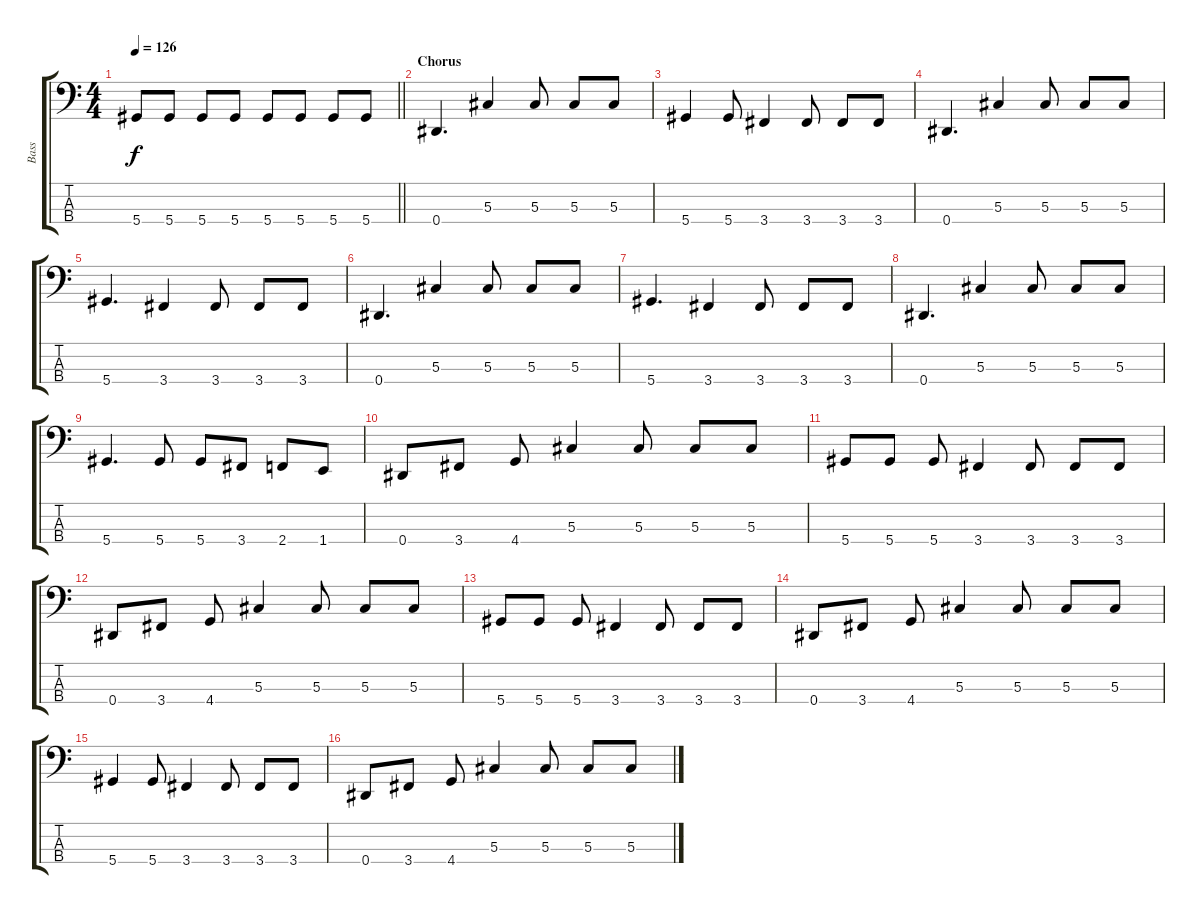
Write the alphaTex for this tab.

\track ("Bass" "Bass") {instrument electricbassfinger}
\staff {score tabs}
\tuning (Gb2 Db2 Ab1 Eb1) {hide}
\ts (4 4)
\tempo 126
\clef f4
\barLineRight lightlight
\ks c
5.4.8{dy f} 5.4.8 5.4.8 5.4.8 5.4.8 5.4.8 5.4.8 5.4.8 |
\section ("" "Chorus")
0.4.4{d} 5.3.4 5.3.8 5.3.8 5.3.8 |
5.4.4 5.4.8 3.4.4 3.4.8 3.4.8 3.4.8 |
0.4.4{d} 5.3.4 5.3.8 5.3.8 5.3.8 |
5.4.4{d} 3.4.4 3.4.8 3.4.8 3.4.8 |
0.4.4{d} 5.3.4 5.3.8 5.3.8 5.3.8 |
5.4.4{d} 3.4.4 3.4.8 3.4.8 3.4.8 |
0.4.4{d} 5.3.4 5.3.8 5.3.8 5.3.8 |
5.4.4{d} 5.4.8 5.4.8 3.4.8 2.4.8 1.4.8 |
0.4.8 3.4.8 4.4.8 5.3.4 5.3.8 5.3.8 5.3.8 |
5.4.8 5.4.8 5.4.8 3.4.4 3.4.8 3.4.8 3.4.8 |
0.4.8 3.4.8 4.4.8 5.3.4 5.3.8 5.3.8 5.3.8 |
5.4.8 5.4.8 5.4.8 3.4.4 3.4.8 3.4.8 3.4.8 |
0.4.8 3.4.8 4.4.8 5.3.4 5.3.8 5.3.8 5.3.8 |
5.4.4 5.4.8 3.4.4 3.4.8 3.4.8 3.4.8 |
0.4.8 3.4.8 4.4.8 5.3.4 5.3.8 5.3.8 5.3.8
